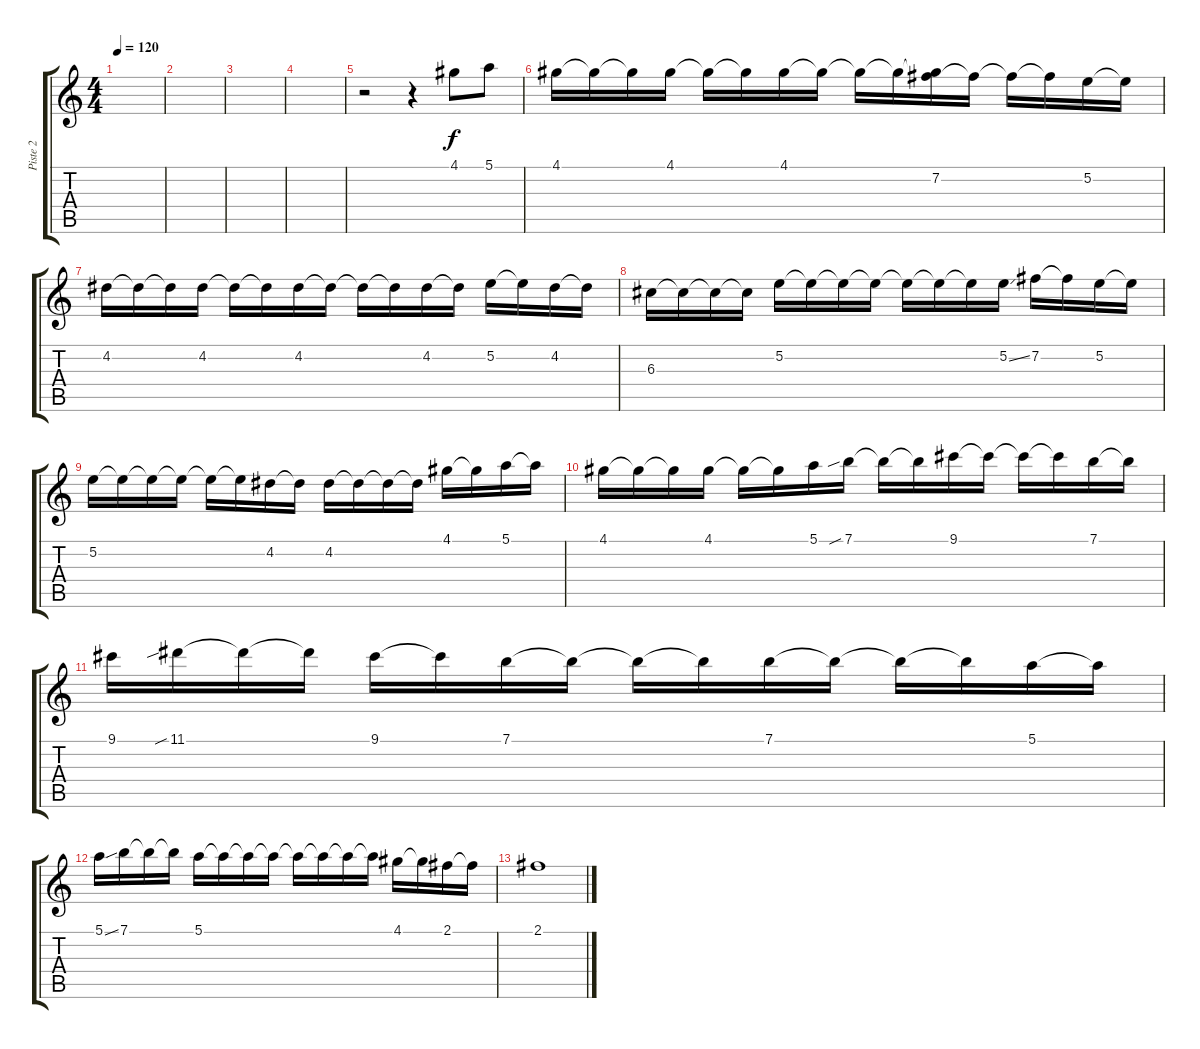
\track ("Piste 2" "Piste 2") {instrument acousticguitarsteel}
\staff {score tabs}
\tuning (E4 B3 G3 D3 A2 E2) {hide}
\ts (4 4)
\tempo 120
\clef g2
\ks c
|
|
|
|
r.2 r.4 4.1.8 5.1.8 |
4.1.16 4.1{t}.16 4.1{t}.16 4.1.16 4.1{t}.16 4.1{t}.16 4.1.16 4.1{t}.16 4.1{t}.16 4.1{t}.16 (4.1{t} 7.2).16 7.2{t}.16 7.2{t}.16 7.2{t}.16 5.2.16 5.2{t}.16 |
4.2.16 4.2{t}.16 4.2{t}.16 4.2.16 4.2{t}.16 4.2{t}.16 4.2.16 4.2{t}.16 4.2{t}.16 4.2{t}.16 4.2.16 4.2{t}.16 5.2.16 5.2{t}.16 4.2.16 4.2{t}.16 |
6.3.16 6.3{t}.16 6.3{t}.16 6.3{t}.16 5.2.16 5.2{t}.16 5.2{t}.16 5.2{t}.16 5.2{t}.16 5.2{t}.16 5.2{t}.16 5.2{ss}.16 7.2.16 7.2{t}.16 5.2.16 5.2{t}.16 |
5.2.16 5.2{t}.16 5.2{t}.16 5.2{t}.16 5.2{t}.16 5.2{t}.16 4.2.16 4.2{t}.16 4.2.16 4.2{t}.16 4.2{t}.16 4.2{t}.16 4.1.16 4.1{t}.16 5.1.16 5.1{t}.16 |
4.1.16 4.1{t}.16 4.1{t}.16 4.1.16 4.1{t}.16 4.1{t}.16 5.1.16 7.1{sib}.16 7.1{t}.16 7.1{t}.16 9.1.16 9.1{t}.16 9.1{t}.16 9.1{t}.16 7.1.16 7.1{t}.16 |
9.1.16 11.1{sib}.16 11.1{t}.16 11.1{t}.16 9.1.16 9.1{t}.16 7.1.16 7.1{t}.16 7.1{t}.16 7.1{t}.16 7.1.16 7.1{t}.16 7.1{t}.16 7.1{t}.16 5.1.16 5.1{t}.16 |
5.1{ss}.16 7.1.16 7.1{t}.16 7.1{t}.16 5.1.16 5.1{t}.16 5.1{t}.16 5.1{t}.16 5.1{t}.16 5.1{t}.16 5.1{t}.16 5.1{t}.16 4.1.16 4.1{t}.16 2.1.16 2.1{t}.16 |
2.1.1
